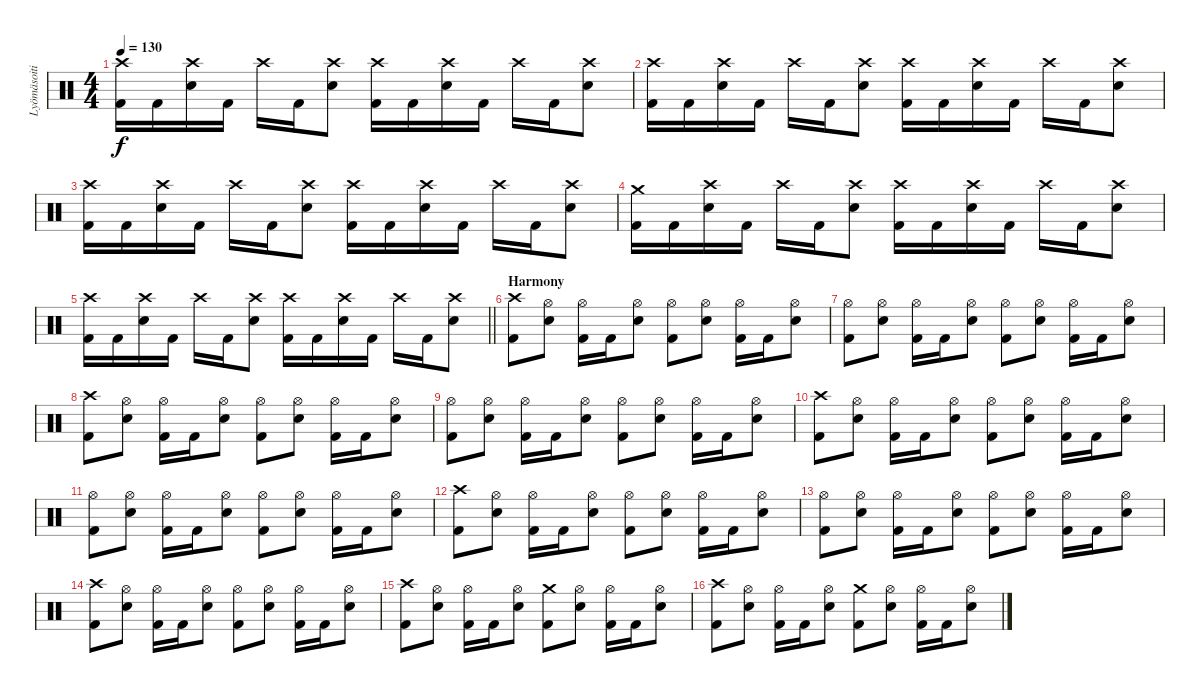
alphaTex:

\track ("Lyömäsoitin" "Lyömäsoiti") {instrument percussion}
\staff {score}
\articulation defaults
\ts (4 4)
\tempo 130
\clef neutral
\ks c
("Crash high (hit)" "Kick (hit) 2").16{dy f} "Kick (hit) 2".16 ("Crash high (hit)" "Snare (hit) 2").16 "Kick (hit) 2".16 "Crash high (hit)".16 "Kick (hit) 2".16 ("Crash high (hit)" "Snare (hit) 2").8 ("Crash high (hit)" "Kick (hit) 2").16 "Kick (hit) 2".16 ("Crash high (hit)" "Snare (hit) 2").16 "Kick (hit) 2".16 "Crash high (hit)".16 "Kick (hit) 2".16 ("Crash high (hit)" "Snare (hit) 2").8 |
("Crash high (hit)" "Kick (hit) 2").16 "Kick (hit) 2".16 ("Crash high (hit)" "Snare (hit) 2").16 "Kick (hit) 2".16 "Crash high (hit)".16 "Kick (hit) 2".16 ("Crash high (hit)" "Snare (hit) 2").8 ("Crash high (hit)" "Kick (hit) 2").16 "Kick (hit) 2".16 ("Crash high (hit)" "Snare (hit) 2").16 "Kick (hit) 2".16 "Crash high (hit)".16 "Kick (hit) 2".16 ("Crash high (hit)" "Snare (hit) 2").8 |
("Crash high (hit)" "Kick (hit) 2").16 "Kick (hit) 2".16 ("Crash high (hit)" "Snare (hit) 2").16 "Kick (hit) 2".16 "Crash high (hit)".16 "Kick (hit) 2".16 ("Crash high (hit)" "Snare (hit) 2").8 ("Crash high (hit)" "Kick (hit) 2").16 "Kick (hit) 2".16 ("Crash high (hit)" "Snare (hit) 2").16 "Kick (hit) 2".16 "Crash high (hit)".16 "Kick (hit) 2".16 ("Crash high (hit)" "Snare (hit) 2").8 |
("Crash medium (hit)" "Kick (hit) 2").16 "Kick (hit) 2".16 ("Crash high (hit)" "Snare (hit) 2").16 "Kick (hit) 2".16 "Crash high (hit)".16 "Kick (hit) 2".16 ("Crash high (hit)" "Snare (hit) 2").8 ("Crash high (hit)" "Kick (hit) 2").16 "Kick (hit) 2".16 ("Crash high (hit)" "Snare (hit) 2").16 "Kick (hit) 2".16 "Crash high (hit)".16 "Kick (hit) 2".16 ("Crash high (hit)" "Snare (hit) 2").8 |
\barLineRight lightlight
("Crash high (hit)" "Kick (hit) 2").16 "Kick (hit) 2".16 ("Crash high (hit)" "Snare (hit) 2").16 "Kick (hit) 2".16 "Crash high (hit)".16 "Kick (hit) 2".16 ("Crash high (hit)" "Snare (hit) 2").8 ("Crash high (hit)" "Kick (hit) 2").16 "Kick (hit) 2".16 ("Crash high (hit)" "Snare (hit) 2").16 "Kick (hit) 2".16 "Crash high (hit)".16 "Kick (hit) 2".16 ("Crash high (hit)" "Snare (hit) 2").8 |
\section ("" "Harmony")
("Crash high (hit)" "Kick (hit) 2").8 ("Hi-Hat (open)" "Snare (hit) 2").8 ("Hi-Hat (open)" "Kick (hit) 2").16 "Kick (hit) 2".16 ("Hi-Hat (open)" "Snare (hit) 2").8 ("Hi-Hat (open)" "Kick (hit) 2").8 ("Hi-Hat (open)" "Snare (hit) 2").8 ("Hi-Hat (open)" "Kick (hit) 2").16 "Kick (hit) 2".16 ("Hi-Hat (open)" "Snare (hit) 2").8 |
("Hi-Hat (open)" "Kick (hit) 2").8 ("Hi-Hat (open)" "Snare (hit) 2").8 ("Hi-Hat (open)" "Kick (hit) 2").16 "Kick (hit) 2".16 ("Hi-Hat (open)" "Snare (hit) 2").8 ("Hi-Hat (open)" "Kick (hit) 2").8 ("Hi-Hat (open)" "Snare (hit) 2").8 ("Hi-Hat (open)" "Kick (hit) 2").16 "Kick (hit) 2".16 ("Hi-Hat (open)" "Snare (hit) 2").8 |
("Crash high (hit)" "Kick (hit) 2").8 ("Hi-Hat (open)" "Snare (hit) 2").8 ("Hi-Hat (open)" "Kick (hit) 2").16 "Kick (hit) 2".16 ("Hi-Hat (open)" "Snare (hit) 2").8 ("Hi-Hat (open)" "Kick (hit) 2").8 ("Hi-Hat (open)" "Snare (hit) 2").8 ("Hi-Hat (open)" "Kick (hit) 2").16 "Kick (hit) 2".16 ("Hi-Hat (open)" "Snare (hit) 2").8 |
("Hi-Hat (open)" "Kick (hit) 2").8 ("Hi-Hat (open)" "Snare (hit) 2").8 ("Hi-Hat (open)" "Kick (hit) 2").16 "Kick (hit) 2".16 ("Hi-Hat (open)" "Snare (hit) 2").8 ("Hi-Hat (open)" "Kick (hit) 2").8 ("Hi-Hat (open)" "Snare (hit) 2").8 ("Hi-Hat (open)" "Kick (hit) 2").16 "Kick (hit) 2".16 ("Hi-Hat (open)" "Snare (hit) 2").8 |
("Crash high (hit)" "Kick (hit) 2").8 ("Hi-Hat (open)" "Snare (hit) 2").8 ("Hi-Hat (open)" "Kick (hit) 2").16 "Kick (hit) 2".16 ("Hi-Hat (open)" "Snare (hit) 2").8 ("Hi-Hat (open)" "Kick (hit) 2").8 ("Hi-Hat (open)" "Snare (hit) 2").8 ("Hi-Hat (open)" "Kick (hit) 2").16 "Kick (hit) 2".16 ("Hi-Hat (open)" "Snare (hit) 2").8 |
("Hi-Hat (open)" "Kick (hit) 2").8 ("Hi-Hat (open)" "Snare (hit) 2").8 ("Hi-Hat (open)" "Kick (hit) 2").16 "Kick (hit) 2".16 ("Hi-Hat (open)" "Snare (hit) 2").8 ("Hi-Hat (open)" "Kick (hit) 2").8 ("Hi-Hat (open)" "Snare (hit) 2").8 ("Hi-Hat (open)" "Kick (hit) 2").16 "Kick (hit) 2".16 ("Hi-Hat (open)" "Snare (hit) 2").8 |
("Crash high (hit)" "Kick (hit) 2").8 ("Hi-Hat (open)" "Snare (hit) 2").8 ("Hi-Hat (open)" "Kick (hit) 2").16 "Kick (hit) 2".16 ("Hi-Hat (open)" "Snare (hit) 2").8 ("Hi-Hat (open)" "Kick (hit) 2").8 ("Hi-Hat (open)" "Snare (hit) 2").8 ("Hi-Hat (open)" "Kick (hit) 2").16 "Kick (hit) 2".16 ("Hi-Hat (open)" "Snare (hit) 2").8 |
("Hi-Hat (open)" "Kick (hit) 2").8 ("Hi-Hat (open)" "Snare (hit) 2").8 ("Hi-Hat (open)" "Kick (hit) 2").16 "Kick (hit) 2".16 ("Hi-Hat (open)" "Snare (hit) 2").8 ("Hi-Hat (open)" "Kick (hit) 2").8 ("Hi-Hat (open)" "Snare (hit) 2").8 ("Hi-Hat (open)" "Kick (hit) 2").16 "Kick (hit) 2".16 ("Hi-Hat (open)" "Snare (hit) 2").8 |
("Crash high (hit)" "Kick (hit) 2").8 ("Hi-Hat (open)" "Snare (hit) 2").8 ("Hi-Hat (open)" "Kick (hit) 2").16 "Kick (hit) 2".16 ("Hi-Hat (open)" "Snare (hit) 2").8 ("Hi-Hat (open)" "Kick (hit) 2").8 ("Hi-Hat (open)" "Snare (hit) 2").8 ("Hi-Hat (open)" "Kick (hit) 2").16 "Kick (hit) 2".16 ("Hi-Hat (open)" "Snare (hit) 2").8 |
("Crash high (hit)" "Kick (hit) 2").8 ("Hi-Hat (open)" "Snare (hit) 2").8 ("Hi-Hat (open)" "Kick (hit) 2").16 "Kick (hit) 2".16 ("Hi-Hat (open)" "Snare (hit) 2").8 ("Crash medium (hit)" "Kick (hit) 2").8 ("Hi-Hat (open)" "Snare (hit) 2").8 ("Hi-Hat (open)" "Kick (hit) 2").16 "Kick (hit) 2".16 ("Hi-Hat (open)" "Snare (hit) 2").8 |
("Crash high (hit)" "Kick (hit) 2").8 ("Hi-Hat (open)" "Snare (hit) 2").8 ("Hi-Hat (open)" "Kick (hit) 2").16 "Kick (hit) 2".16 ("Hi-Hat (open)" "Snare (hit) 2").8 ("Crash medium (hit)" "Kick (hit) 2").8 ("Hi-Hat (open)" "Snare (hit) 2").8 ("Hi-Hat (open)" "Kick (hit) 2").16 "Kick (hit) 2".16 ("Hi-Hat (open)" "Snare (hit) 2").8
